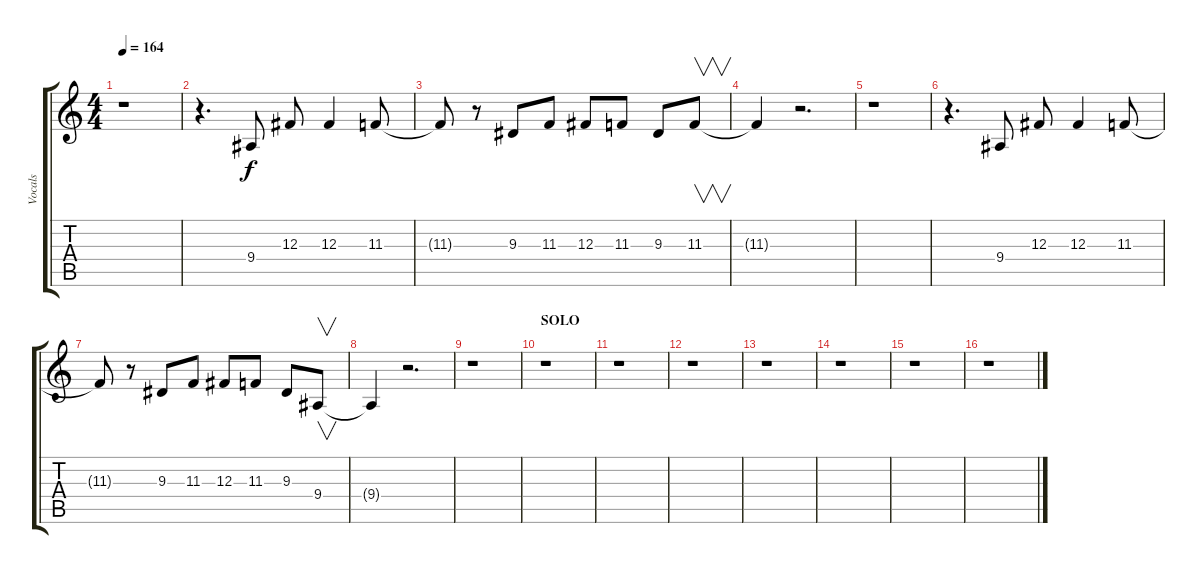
\track ("Vocals" "Vocals") {instrument tenorsax}
\staff {score tabs}
\tuning (Eb4 Bb3 Gb3 Db3 Ab2 Eb2) {hide}
\ts (4 4)
\tempo 164
\clef g2
\ks c
r.1{dy f} |
r.4{d} 9.4.8 12.3.8 12.3.4 11.3.8 |
11.3{t}.8 r.8 9.3.8 11.3.8 12.3.8 11.3.8 9.3.8 11.3.8{v} |
11.3{t}.4 r.2{d} |
r.1 |
r.4{d} 9.4.8 12.3.8 12.3.4 11.3.8 |
11.3{t}.8 r.8 9.3.8 11.3.8 12.3.8 11.3.8 9.3.8 9.4.8{v} |
9.4{t}.4 r.2{d} |
r.1 |
\section ("" "SOLO")
r.1 |
r.1 |
r.1 |
r.1 |
r.1 |
r.1 |
r.1
